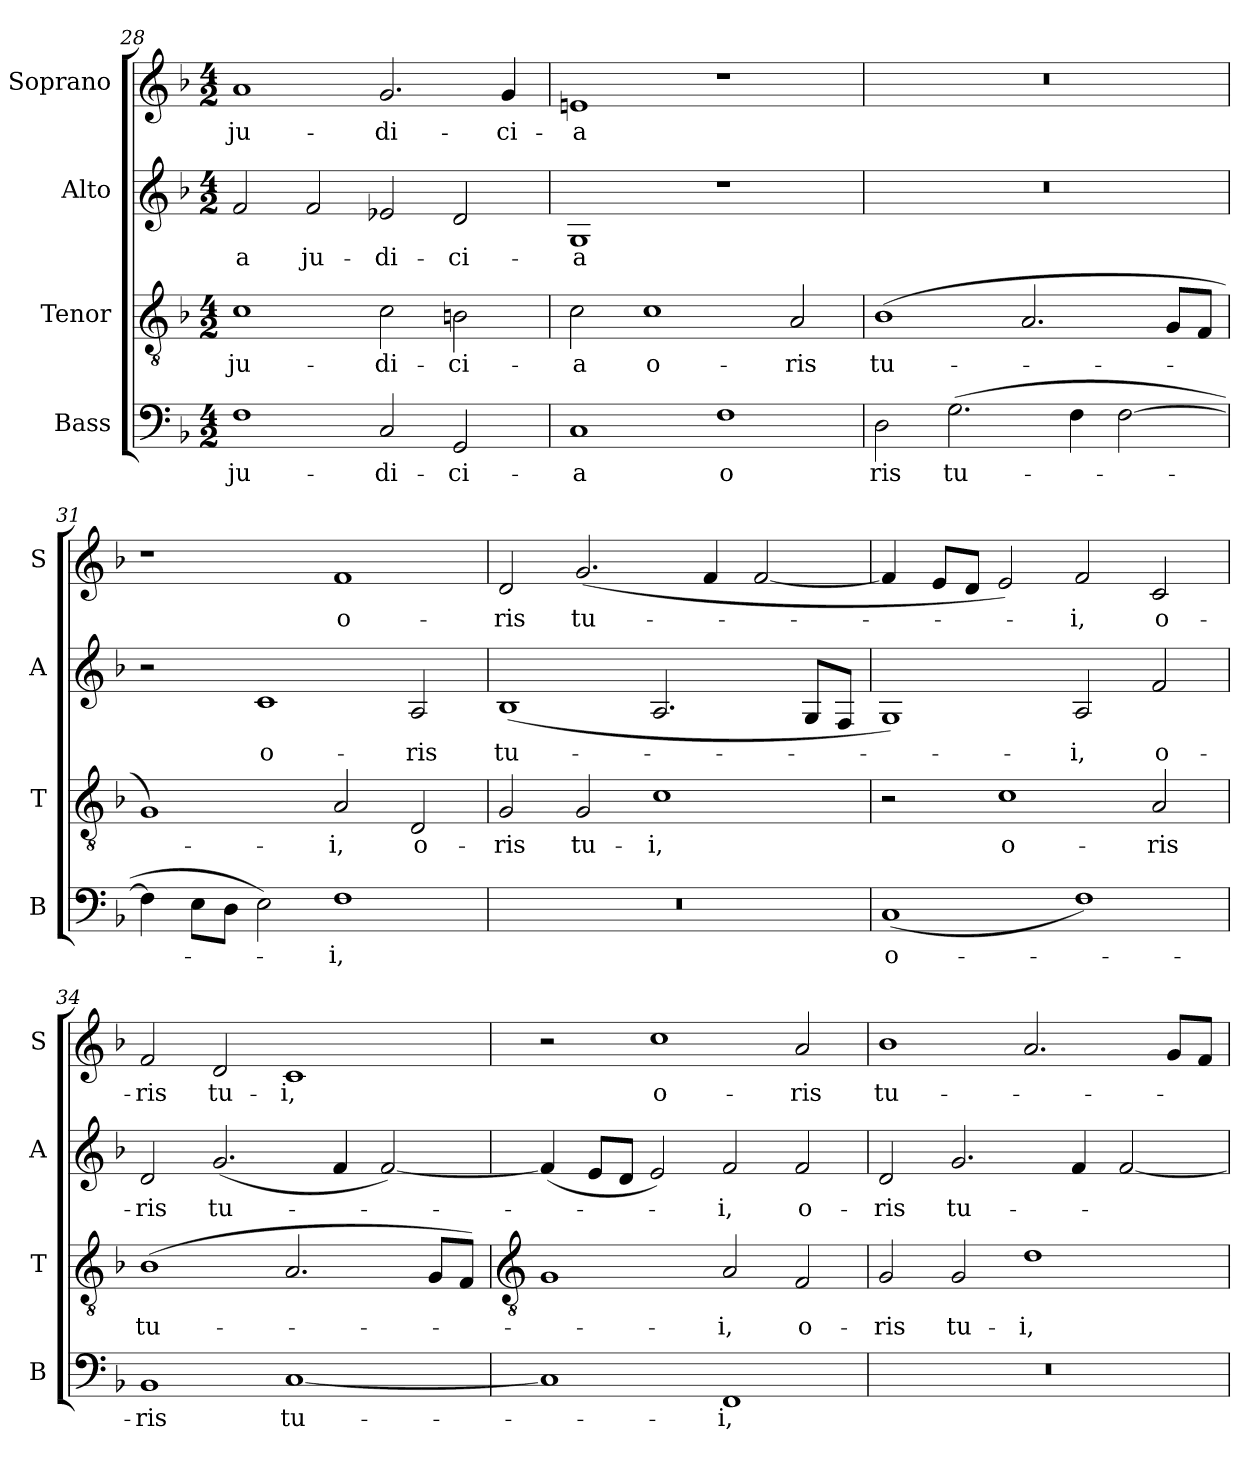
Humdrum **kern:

**kern	**text	**kern	**text	**kern	**text	**kern	**text
*part4	*part4	*part3	*part3	*part2	*part2	*part1	*part1
*staff4	*staff4	*staff3	*staff3	*staff2	*staff2	*staff1	*staff1
*I"Bass	*	*I"Tenor	*	*I"Alto	*	*I"Soprano	*
*I'B	*	*I'T	*	*I'A	*	*I'S	*
!!LO:LB:g=z
*clefF4	*	*clefGv2	*	*clefG2	*	*clefG2	*
*k[b-]	*	*k[b-]	*	*k[b-]	*	*k[b-]	*
*F:	*	*F:	*	*F:	*	*F:	*
*M4/2	*	*M4/2	*	*M4/2	*	*M4/2	*
=28	=28	=28	=28	=28	=28	=28	=28
!	!LO:LY:b	!	!LO:LY:b	!	!LO:LY:b	!	!LO:LY:b
1F	ju-	1c	ju-	2f	-a	1a	ju-
!	!	!	!	!	!LO:LY:b	!	!
.	.	.	.	2f	ju-	.	.
!	!LO:LY:b	!	!LO:LY:b	!	!LO:LY:b	!	!LO:LY:b
2C	-di-	2c	-di-	2e-X	-di-	2.g	-di-
!	!LO:LY:b	!	!LO:LY:b	!	!LO:LY:b	!	!
2GG	-ci-	2Bn	-ci-	2d	-ci-	.	.
!	!	!	!	!	!	!	!LO:LY:b
.	.	.	.	.	.	4g	-ci-
=29	=29	=29	=29	=29	=29	=29	=29
!	!LO:LY:b	!	!LO:LY:b	!	!LO:LY:b	!	!LO:LY:b
1C	-a	2c	-a	1G	-a	1en	-a
!	!	!	!LO:LY:b	!	!	!	!
.	.	1c	o-	.	.	.	.
!	!LO:LY:b	!	!	!	!	!	!
1F	o	.	.	1r	.	1r	.
!	!	!	!LO:LY:b	!	!	!	!
.	.	2A	-ris	.	.	.	.
=30	=30	=30	=30	=30	=30	=30	=30
!	!LO:LY:b	!	!LO:LY:b	!	!	!	!
2D	ris	(<1B-	tu-	0r	.	0r	.
!	!LO:LY:b	!	!	!	!	!	!
(>2.G	tu-	.	.	.	.	.	.
.	.	2.A	.	.	.	.	.
4F	.	.	.	.	.	.	.
[2F	.	.	.	.	.	.	.
.	.	8GL	.	.	.	.	.
.	.	8FJ	.	.	.	.	.
=31	=31	=31	=31	=31	=31	=31	=31
4F]	.	1G)	.	2r	.	1r	.
8EL	.	.	.	.	.	.	.
8DJ	.	.	.	.	.	.	.
!	!	!	!	!	!LO:LY:b	!	!
2E)	.	.	.	1c	o-	.	.
!	!LO:LY:b	!	!LO:LY:b	!	!	!	!LO:LY:b
1F	i,	2A	i,	.	.	1f	o-
!	!	!	!LO:LY:b	!	!LO:LY:b	!	!
.	.	2D	o-	2A	-ris	.	.
=32	=32	=32	=32	=32	=32	=32	=32
!	!	!	!LO:LY:b	!	!LO:LY:b	!	!LO:LY:b
0r	.	2G	-ris	(<1B-	tu-	2d	-ris
!	!	!	!LO:LY:b	!	!	!	!LO:LY:b
.	.	2G	tu-	.	.	(<2.g	tu-
!	!	!	!LO:LY:b	!	!	!	!
.	.	1c	-i,	2.A	.	.	.
.	.	.	.	.	.	4f	.
.	.	.	.	.	.	[2f	.
.	.	.	.	8GL	.	.	.
.	.	.	.	8FJ	.	.	.
=33	=33	=33	=33	=33	=33	=33	=33
!	!LO:LY:b	!	!	!	!	!	!
(<1C	o-	2r	.	1G)	.	4f]	.
.	.	.	.	.	.	8eL	.
.	.	.	.	.	.	8dJ	.
!	!	!	!LO:LY:b	!	!	!	!
.	.	1c	o-	.	.	2e)	.
!	!	!	!	!	!LO:LY:b	!	!LO:LY:b
1F/)	.	.	.	2A	i,	2f	i,
!	!	!	!LO:LY:b	!	!LO:LY:b	!	!LO:LY:b
.	.	2A	-ris	2f	o-	2c	o-
=34	=34	=34	=34	=34	=34	=34	=34
!	!LO:LY:b	!	!LO:LY:b	!	!LO:LY:b	!	!LO:LY:b
1BB-	ris	(<1B-	tu-	2d	-ris	2f	-ris
!	!	!	!	!	!LO:LY:b	!	!LO:LY:b
.	.	.	.	(<2.g	tu-	2d	tu-
!	!LO:LY:b	!	!	!	!	!	!LO:LY:b
[1C	tu-	2.A	.	.	.	1c	-i,
.	.	.	.	4f	.	.	.
.	.	.	.	[2f)	.	.	.
.	.	8GL	.	.	.	.	.
.	.	8FJ)	.	.	.	.	.
!!LO:LB:g=z
=35	=35	=35	=35	=35	=35	=35	=35
*	*	*clefGv2	*	*	*	*	*
1C]	.	1G	.	(<4f]	.	2r	.
.	.	.	.	8eL	.	.	.
.	.	.	.	8dJ	.	.	.
!	!	!	!	!	!	!	!LO:LY:b
.	.	.	.	2e)	.	1cc	o-
!	!LO:LY:b	!	!LO:LY:b	!	!LO:LY:b	!	!
1FF	i,	2A	i,	2f	i,	.	.
!	!	!	!LO:LY:b	!	!LO:LY:b	!	!LO:LY:b
.	.	2F	o-	2f	o-	2a	-ris
=36	=36	=36	=36	=36	=36	=36	=36
!	!	!	!LO:LY:b	!	!LO:LY:b	!	!LO:LY:b
0r	.	2G	-ris	2d	-ris	1b-	tu-
!	!	!	!LO:LY:b	!	!LO:LY:b	!	!
.	.	2G	tu-	2.g	tu-	.	.
!	!	!	!LO:LY:b	!	!	!	!
.	.	1d	-i,	.	.	2.a	.
.	.	.	.	4f	.	.	.
.	.	.	.	[2f	.	.	.
.	.	.	.	.	.	8gL	.
.	.	.	.	.	.	8fJ	.
=	=	=	=	=	=	=	=
*-	*-	*-	*-	*-	*-	*-	*-
